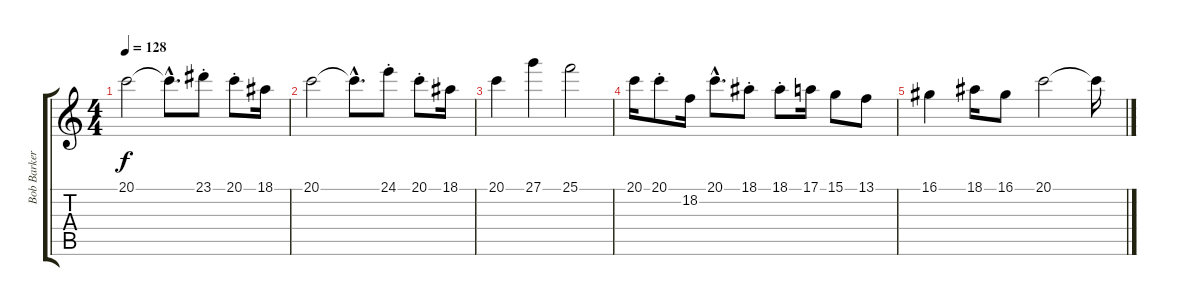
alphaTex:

\track ("Bob Barker" "Bob Barker") {instrument flute}
\staff {score tabs}
\tuning (E4 B3 G3 D3 A2 E2) {hide}
\ts (4 4)
\tempo 128
\clef g2
\ks c
20.1.2{dy f} 20.1{hac t}.8{d} 23.1{st}.8 20.1{st}.8 18.1.16 |
20.1.2 20.1{hac t}.8{d} 24.1{st}.8 20.1{st}.8 18.1.16 |
20.1.4 27.1.4 25.1.2 |
20.1.16 20.1{st}.8 18.2.16 20.1{hac}.8{d} 18.1{st}.8 18.1{st}.8 17.1.16 15.1.8 13.1.8 |
16.1.4 18.1.16 16.1.8 20.1.2 20.1{t}.16
